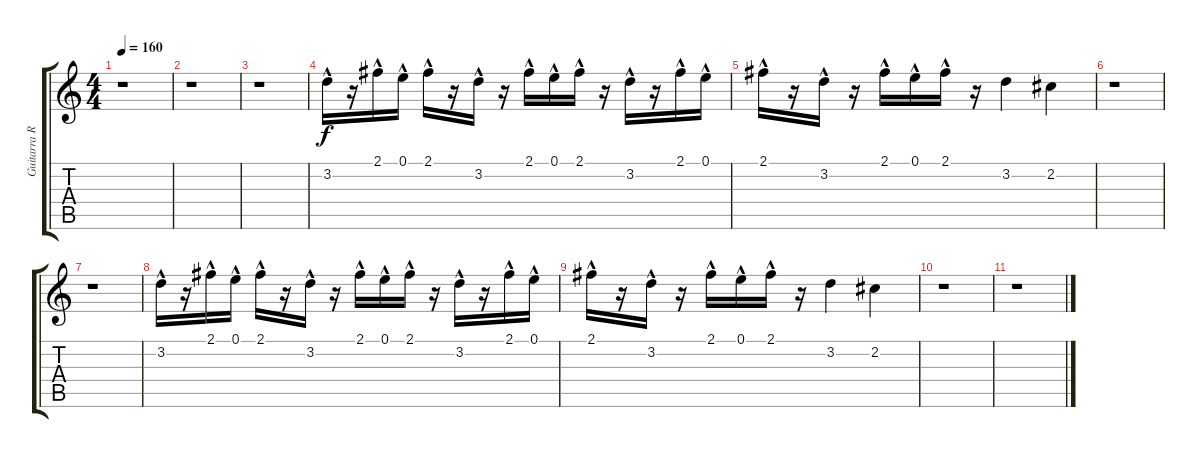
\track ("Guitarra Ritmica (Complemento)" "Guitarra R") {instrument overdrivenguitar}
\staff {score tabs}
\tuning (E4 B3 G3 D3 A2 E2) {hide}
\ts (4 4)
\tempo 160
\clef g2
\ks c
r.1{dy f} |
r.1 |
r.1 |
3.2{hac}.16 r.16 2.1{hac}.16 0.1{hac}.16 2.1{hac}.16 r.16 3.2{hac}.16 r.16 2.1{hac}.16 0.1{hac}.16 2.1{hac}.16 r.16 3.2{hac}.16 r.16 2.1{hac}.16 0.1{hac}.16 |
2.1{hac}.16 r.16 3.2{hac}.16 r.16 2.1{hac}.16 0.1{hac}.16 2.1{hac}.16 r.16 3.2.4 2.2.4 |
r.1 |
r.1 |
3.2{hac}.16 r.16 2.1{hac}.16 0.1{hac}.16 2.1{hac}.16 r.16 3.2{hac}.16 r.16 2.1{hac}.16 0.1{hac}.16 2.1{hac}.16 r.16 3.2{hac}.16 r.16 2.1{hac}.16 0.1{hac}.16 |
2.1{hac}.16 r.16 3.2{hac}.16 r.16 2.1{hac}.16 0.1{hac}.16 2.1{hac}.16 r.16 3.2.4 2.2.4 |
r.1 |
r.1
